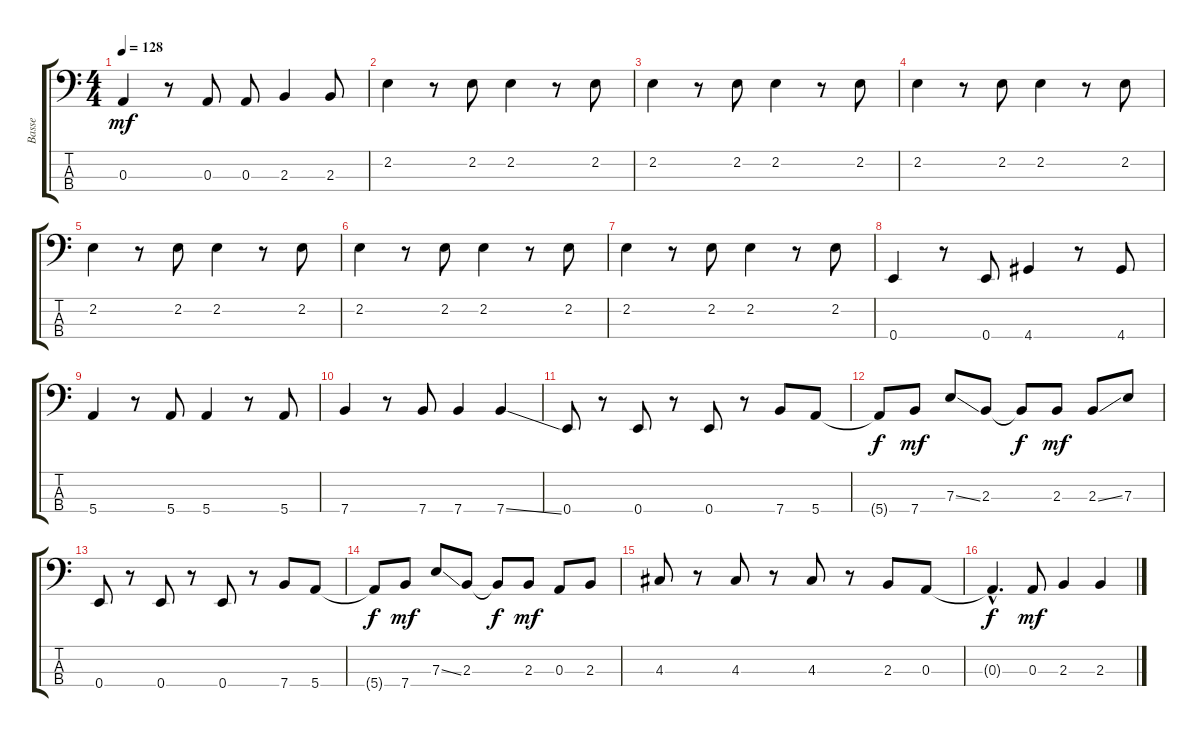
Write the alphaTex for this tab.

\track ("Basse" "Basse") {instrument electricbassfinger}
\staff {score tabs}
\tuning (G2 D2 A1 E1) {hide}
\ts (4 4)
\tempo 128
\clef f4
\ks c
0.3.4{dy mf} r.8 0.3.8 0.3.8 2.3.4 2.3.8 |
2.2.4 r.8 2.2.8 2.2.4 r.8 2.2.8 |
2.2.4 r.8 2.2.8 2.2.4 r.8 2.2.8 |
2.2.4 r.8 2.2.8 2.2.4 r.8 2.2.8 |
2.2.4 r.8 2.2.8 2.2.4 r.8 2.2.8 |
2.2.4 r.8 2.2.8 2.2.4 r.8 2.2.8 |
2.2.4 r.8 2.2.8 2.2.4 r.8 2.2.8 |
0.4.4 r.8 0.4.8 4.4.4 r.8 4.4.8 |
5.4.4 r.8 5.4.8 5.4.4 r.8 5.4.8 |
7.4.4 r.8 7.4.8 7.4.4 7.4{ss}.4 |
0.4.8 r.8 0.4.8 r.8 0.4.8 r.8 7.4.8 5.4.8 |
5.4{t}.8{dy f} 7.4.8{dy mf} 7.3{ss}.8 2.3.8 2.3{t}.8{dy f} 2.3.8{dy mf} 2.3{ss}.8 7.3.8 |
0.4.8 r.8 0.4.8 r.8 0.4.8 r.8 7.4.8 5.4.8 |
5.4{t}.8{dy f} 7.4.8{dy mf} 7.3{ss}.8 2.3.8 2.3{t}.8{dy f} 2.3.8{dy mf} 0.3.8 2.3.8 |
4.3.8 r.8 4.3.8 r.8 4.3.8 r.8 2.3.8 0.3.8 |
0.3{hac t}.4{d dy f} 0.3.8{dy mf} 2.3.4 2.3.4
